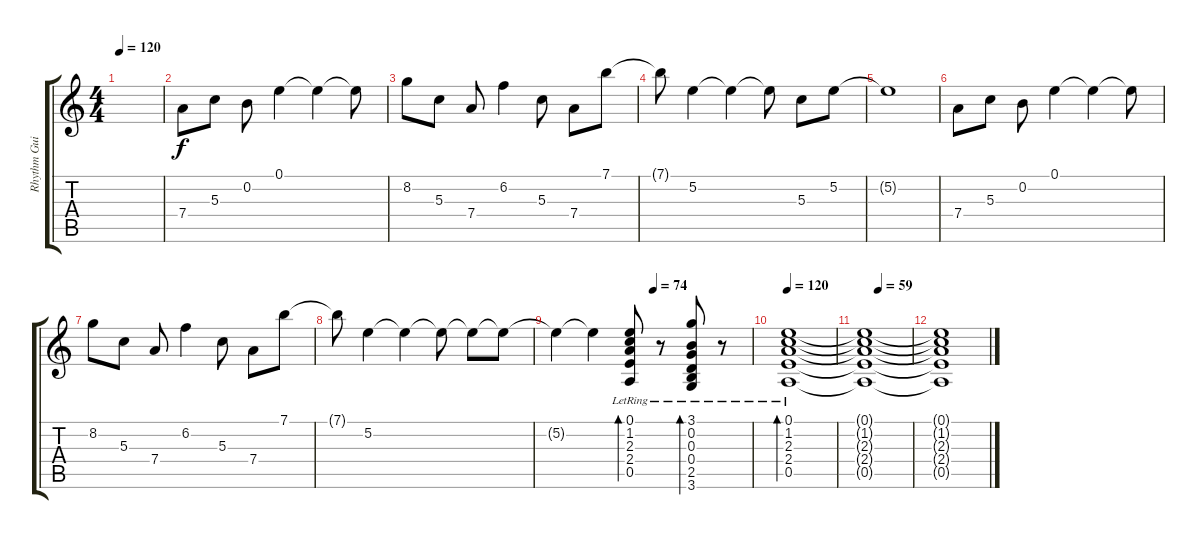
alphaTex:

\track ("Rhythm Guitar 1" "Rhythm Gui") {instrument electricguitarjazz}
\staff {score tabs}
\tuning (E4 B3 G3 D3 A2 E2) {hide}
\ts (4 4)
\tempo 120
\clef g2
\ks c
|
7.4.8{volume 7 instrument electricguitarjazz} 5.3.8 0.2.8 0.1.4 0.1{t}.4 0.1{t}.8 |
8.2.8 5.3.8 7.4.8 6.2.4 5.3.8 7.4.8 7.1.8 |
7.1{t}.8 5.2.4 5.2{t}.4 5.2{t}.8 5.3.8 5.2.8 |
5.2{t}.1 |
7.4.8{volume 7 instrument electricguitarjazz} 5.3.8 0.2.8 0.1.4 0.1{t}.4 0.1{t}.8 |
8.2.8 5.3.8 7.4.8 6.2.4 5.3.8 7.4.8 7.1.8 |
7.1{t}.8 5.2.4 5.2{t}.4 5.2{t}.8 5.2{t}.8 5.2{t}.8 |
\tempo (74 0.5)
5.2{t}.4 5.2{t}.4 (0.1{lr} 1.2{lr} 2.3{lr} 2.4{lr} 0.5{lr}).8{bd 60} r.8 (3.1{lr} 0.2{lr} 0.3{lr} 0.4{lr} 2.5{lr} 3.6{lr}).8{bd 60} r.8 |
\tempo 120
(0.1{lr} 1.2{lr} 2.3{lr} 2.4{lr} 0.5{lr}).1{bd 60} |
\tempo (59 0.3125)
(0.1{t} 1.2{t} 2.3{t} 2.4{t} 0.5{t}).1 |
(0.1{t} 1.2{t} 2.3{t} 2.4{t} 0.5{t}).1
